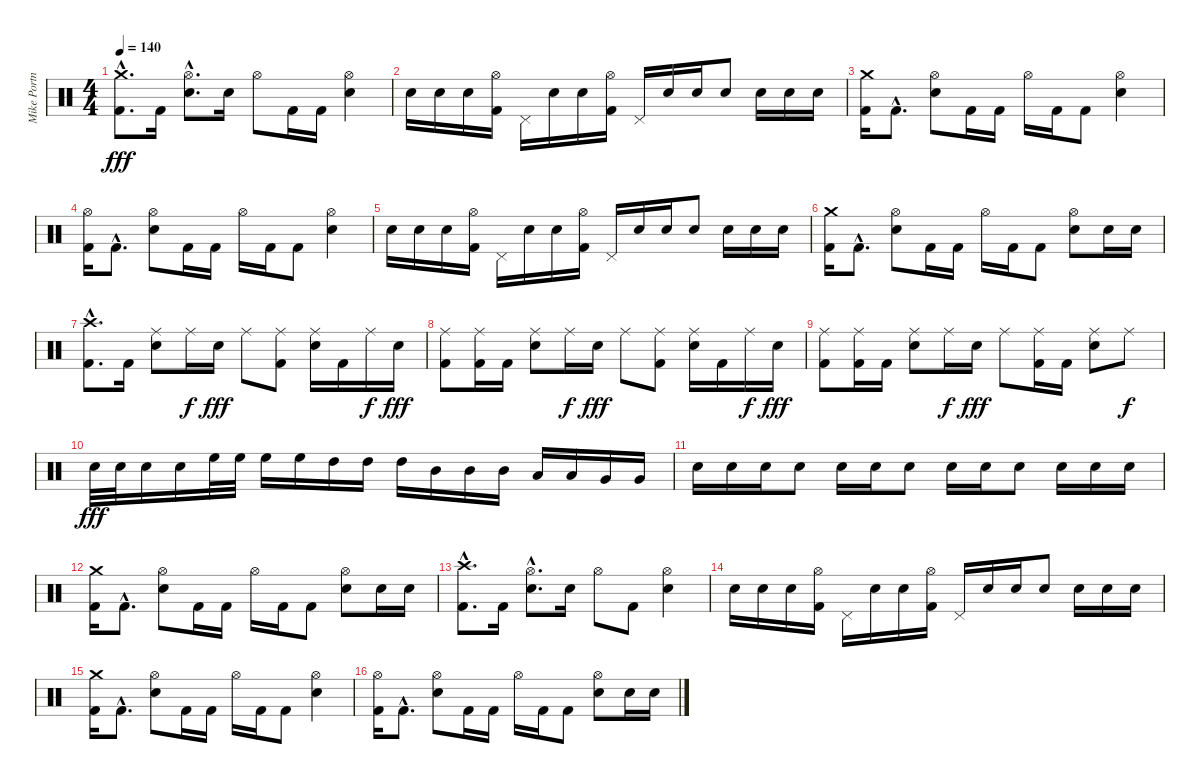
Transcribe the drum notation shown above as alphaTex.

\track ("Mike Portnoy - Drum" "Mike Portn") {instrument percussion}
\staff {score}
\articulation defaults
\ts (4 4)
\tempo 140
\clef neutral
\ks c
("Crash medium (hit)"{hac} "Kick (hit) 2"{hac}).8{d dy fff} "Kick (hit) 2".16 ("Hi-Hat (open)"{hac} "Snare (hit) 2"{hac}).8{d} "Snare (hit) 2".16 "Hi-Hat (open)".8 "Kick (hit) 2".16 "Kick (hit) 2".16 ("Hi-Hat (open)" "Snare (hit) 2").4 |
"Snare (hit) 2".16 "Snare (hit) 2".16 "Snare (hit) 2".16 ("Hi-Hat (open)" "Kick (hit) 2").16 "Pedal Hi-Hat (hit)".16 "Snare (hit) 2".16 "Snare (hit) 2".16 ("Hi-Hat (open)" "Kick (hit) 2").16 "Pedal Hi-Hat (hit)".16 "Snare (hit) 2".16 "Snare (hit) 2".16 "Snare (hit) 2".8 "Snare (hit) 2".16 "Snare (hit) 2".16 "Snare (hit) 2".16 |
("Crash medium (hit)" "Kick (hit) 2").16 "Kick (hit) 2"{hac}.8{d} ("Hi-Hat (open)" "Snare (hit) 2").8 "Kick (hit) 2".16 "Kick (hit) 2".16 "Hi-Hat (open)".16 "Kick (hit) 2".16 "Kick (hit) 2".8 ("Hi-Hat (open)" "Snare (hit) 2").4 |
("Hi-Hat (open)" "Kick (hit) 2").16 "Kick (hit) 2"{hac}.8{d} ("Hi-Hat (open)" "Snare (hit) 2").8 "Kick (hit) 2".16 "Kick (hit) 2".16 "Hi-Hat (open)".16 "Kick (hit) 2".16 "Kick (hit) 2".8 ("Hi-Hat (open)" "Snare (hit) 2").4 |
"Snare (hit) 2".16 "Snare (hit) 2".16 "Snare (hit) 2".16 ("Hi-Hat (open)" "Kick (hit) 2").16 "Pedal Hi-Hat (hit)".16 "Snare (hit) 2".16 "Snare (hit) 2".16 ("Hi-Hat (open)" "Kick (hit) 2").16 "Pedal Hi-Hat (hit)".16 "Snare (hit) 2".16 "Snare (hit) 2".16 "Snare (hit) 2".8 "Snare (hit) 2".16 "Snare (hit) 2".16 "Snare (hit) 2".16 |
("Crash medium (hit)" "Kick (hit) 2").16 "Kick (hit) 2"{hac}.8{d} ("Hi-Hat (open)" "Snare (hit) 2").8 "Kick (hit) 2".16 "Kick (hit) 2".16 "Hi-Hat (open)".16 "Kick (hit) 2".16 "Kick (hit) 2".8 ("Hi-Hat (open)" "Snare (hit) 2").8 "Snare (hit) 2".16 "Snare (hit) 2".16 |
("Crash high (hit)"{hac} "Kick (hit) 2"{hac}).8{d} "Kick (hit) 2".16 ("Ride (middle)" "Snare (hit) 2").8 "Ride (middle)".16{dy f} "Snare (hit) 2".16{dy fff} "Ride (middle)".8 ("Ride (middle)" "Kick (hit) 2").8 ("Ride (middle)" "Snare (hit) 2").16 "Kick (hit) 2".16 "Ride (middle)".16{dy f} "Snare (hit) 2".16{dy fff} |
("Ride (middle)" "Kick (hit) 2").8 ("Ride (middle)" "Kick (hit) 2").16 "Kick (hit) 2".16 ("Ride (middle)" "Snare (hit) 2").8 "Ride (middle)".16{dy f} "Snare (hit) 2".16{dy fff} "Ride (middle)".8 ("Ride (middle)" "Kick (hit) 2").8 ("Ride (middle)" "Snare (hit) 2").16 "Kick (hit) 2".16 "Ride (middle)".16{dy f} "Snare (hit) 2".16{dy fff} |
("Ride (middle)" "Kick (hit) 2").8 ("Ride (middle)" "Kick (hit) 2").16 "Kick (hit) 2".16 ("Ride (middle)" "Snare (hit) 2").8 "Ride (middle)".16{dy f} "Snare (hit) 2".16{dy fff} "Ride (middle)".8 ("Ride (middle)" "Kick (hit) 2").16 "Kick (hit) 2".16 ("Ride (middle)" "Snare (hit) 2").8 "Ride (middle)".8{dy f} |
"Snare (hit) 2".32{dy fff} "Snare (hit) 2".32 "Snare (hit) 2".16 "Snare (hit) 2".16 "High Floor Tom (hit)".32 "High Floor Tom (hit)".32 "High Floor Tom (hit)".16 "High Floor Tom (hit)".16 "High Tom (hit)".16 "High Tom (hit)".16 "High Tom (hit)".16 "Mid Tom (hit)".16 "Mid Tom (hit)".16 "Mid Tom (hit)".16 "Low Tom (hit)".16 "Low Tom (hit)".16 "Very Low Tom (hit)".16 "Very Low Tom (hit)".16 |
"Snare (hit) 2".16 "Snare (hit) 2".16 "Snare (hit) 2".16 "Snare (hit) 2".8 "Snare (hit) 2".16 "Snare (hit) 2".16 "Snare (hit) 2".8 "Snare (hit) 2".16 "Snare (hit) 2".16 "Snare (hit) 2".8 "Snare (hit) 2".16 "Snare (hit) 2".16 "Snare (hit) 2".16 |
("Crash medium (hit)" "Kick (hit) 2").16 "Kick (hit) 2"{hac}.8{d} ("Hi-Hat (open)" "Snare (hit) 2").8 "Kick (hit) 2".16 "Kick (hit) 2".16 "Hi-Hat (open)".16 "Kick (hit) 2".16 "Kick (hit) 2".8 ("Hi-Hat (open)" "Snare (hit) 2").8 "Snare (hit) 2".16 "Snare (hit) 2".16 |
("Crash high (hit)"{hac} "Kick (hit) 2"{hac}).8{d} "Kick (hit) 2".16 ("Hi-Hat (open)"{hac} "Snare (hit) 2"{hac}).8{d} "Snare (hit) 2".16 "Hi-Hat (open)".8 "Kick (hit) 2".8 ("Hi-Hat (open)" "Snare (hit) 2").4 |
"Snare (hit) 2".16 "Snare (hit) 2".16 "Snare (hit) 2".16 ("Hi-Hat (open)" "Kick (hit) 2").16 "Pedal Hi-Hat (hit)".16 "Snare (hit) 2".16 "Snare (hit) 2".16 ("Hi-Hat (open)" "Kick (hit) 2").16 "Pedal Hi-Hat (hit)".16 "Snare (hit) 2".16 "Snare (hit) 2".16 "Snare (hit) 2".8 "Snare (hit) 2".16 "Snare (hit) 2".16 "Snare (hit) 2".16 |
("Crash medium (hit)" "Kick (hit) 2").16 "Kick (hit) 2"{hac}.8{d} ("Hi-Hat (open)" "Snare (hit) 2").8 "Kick (hit) 2".16 "Kick (hit) 2".16 "Hi-Hat (open)".16 "Kick (hit) 2".16 "Kick (hit) 2".8 ("Hi-Hat (open)" "Snare (hit) 2").4 |
("Hi-Hat (open)" "Kick (hit) 2").16 "Kick (hit) 2"{hac}.8{d} ("Hi-Hat (open)" "Snare (hit) 2").8 "Kick (hit) 2".16 "Kick (hit) 2".16 "Hi-Hat (open)".16 "Kick (hit) 2".16 "Kick (hit) 2".8 ("Hi-Hat (open)" "Snare (hit) 2").8 "Snare (hit) 2".16 "Snare (hit) 2".16
